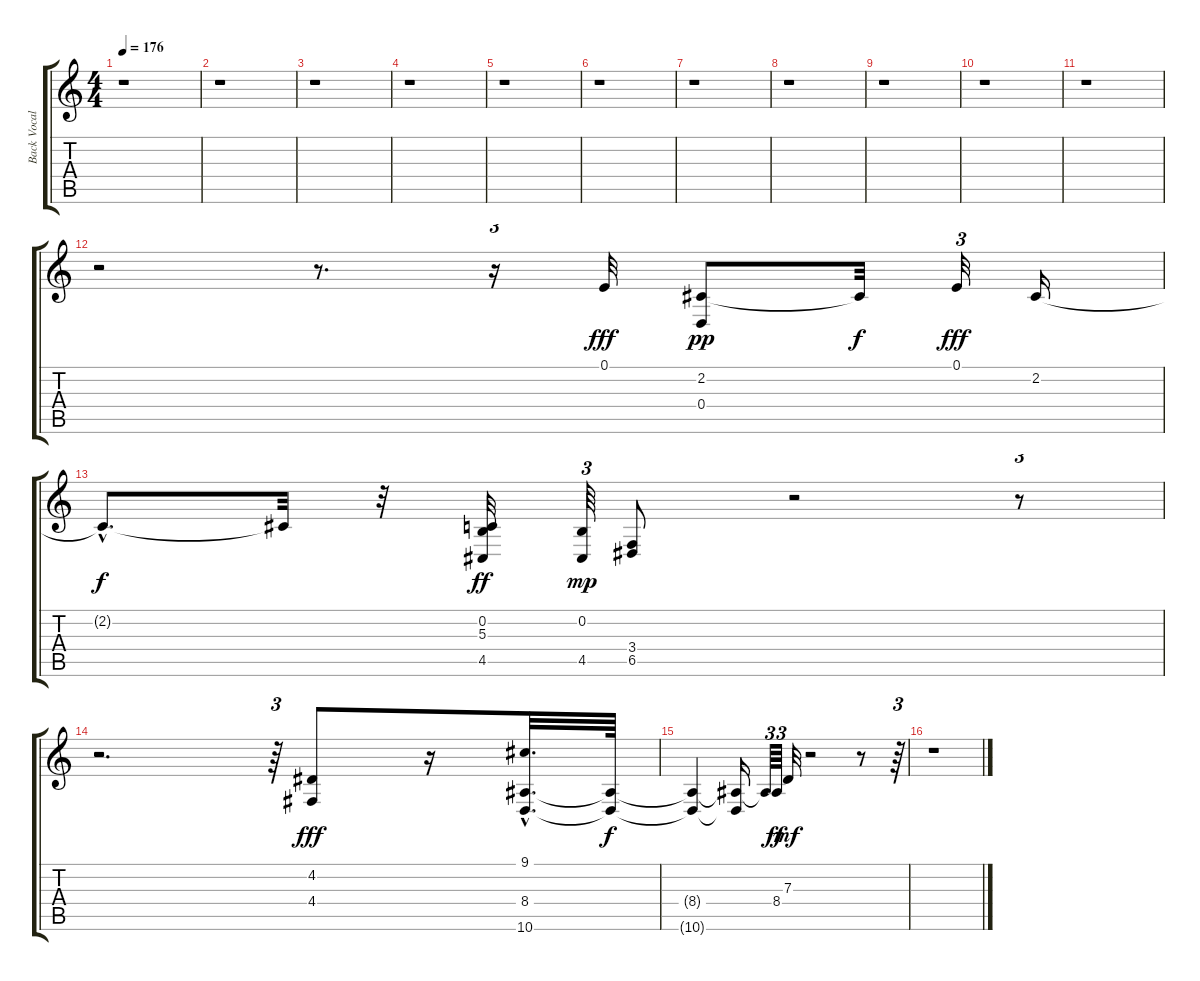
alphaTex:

\track ("Back Vocal" "Back Vocal") {instrument trumpet}
\staff {score tabs}
\tuning (E4 B3 G3 D3 A2 E2) {hide}
\ts (4 4)
\tempo 176
\clef g2
\ks c
r.1{dy f} |
r.1 |
r.1 |
r.1 |
r.1 |
r.1 |
r.1 |
r.1 |
r.1 |
r.1 |
r.1 |
r.2 r.8{d} r.16{tu (3 2)} 0.1.32{dy fff} (2.2 0.4).8{dy pp} 2.2{t}.32{dy f} 0.1.32{tu (3 2) dy fff} 2.2.16 |
2.2{hac t}.8{d dy f} 2.2{t}.32 r.32 (0.2 5.3 4.5).32{dy ff} (0.2 4.5).64{tu (3 2) dy mp} (3.4 6.5).8 r.2 r.8{tu (3 2)} |
r.2{d} r.64{tu (3 2)} (4.2 4.4).8{dy fff} r.16 (9.1 8.4{hac} 10.6{hac}).32{d} (8.4{t} 10.6{t}).64{dy f} |
(8.4{t} 10.6{t}).4 (8.4{t} 10.6{t}).16 8.4{t}.64{tu (3 2)} 8.4.64{tu (3 2) dy ff} 7.3.32{dy mf} r.2 r.8 r.64{tu (3 2)} |
r.1
